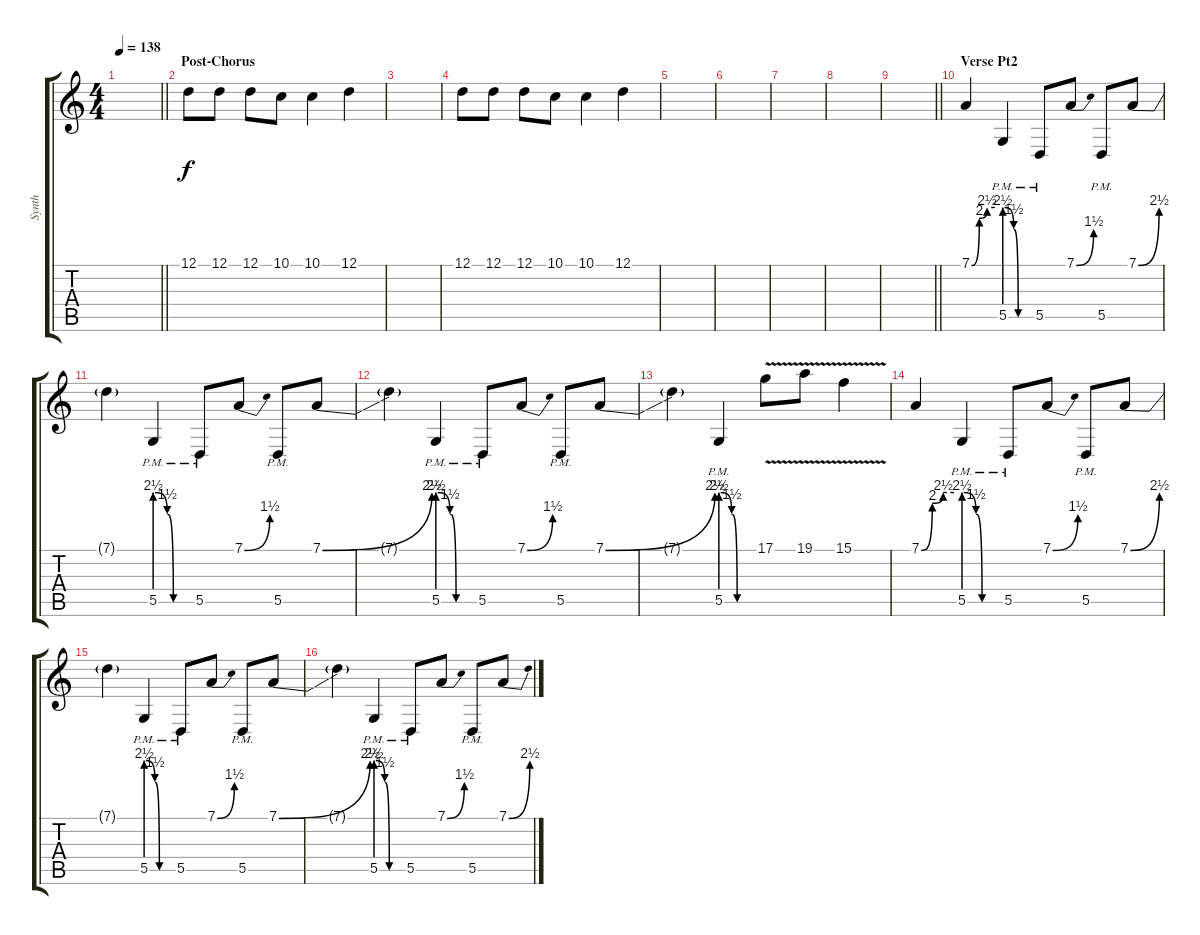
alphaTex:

\track ("Synth" "Synth") {instrument lead2sawtooth}
\staff {score tabs}
\tuning (D4 B3 G3 D3 A2 D2) {hide}
\ts (4 4)
\tempo 138
\clef g2
\barLineRight lightlight
\ks c
|
\section ("" "Post-Chorus")
12.1.8 12.1.8 12.1.8 10.1.8 10.1.4 12.1.4 |
|
12.1.8 12.1.8 12.1.8 10.1.8 10.1.4 12.1.4 |
|
|
|
|
\barLineRight lightlight
|
\section ("" "Verse Pt2")
7.1{be (custom 0 0 20 8 40 10 60 10)}.4 5.5{be (custom 0 10 20 6 30 0 60 0) pm}.4 5.5{pm}.8 7.1{be (bend 0 0 60 6)}.8 5.5{pm}.8 7.1{be (bend 0 0 60 10)}.8 |
7.1{t}.4 5.5{be (custom 0 10 20 6 30 0 60 0) pm}.4 5.5{pm}.8 7.1{be (bend 0 0 60 6)}.8 5.5{pm}.8 7.1{be (bend 0 0 60 10)}.8 |
7.1{t}.4 5.5{be (custom 0 10 20 6 30 0 60 0) pm}.4 5.5{pm}.8 7.1{be (bend 0 0 60 6)}.8 5.5{pm}.8 7.1{be (bend 0 0 60 10)}.8 |
7.1{t}.4 5.5{be (custom 0 10 20 6 30 0 60 0) pm}.4 17.1{v}.8 19.1{v}.8 15.1{v}.4 |
7.1{be (custom 0 0 20 8 40 10 60 10)}.4 5.5{be (custom 0 10 20 6 30 0 60 0) pm}.4 5.5{pm}.8 7.1{be (bend 0 0 60 6)}.8 5.5{pm}.8 7.1{be (bend 0 0 60 10)}.8 |
7.1{t}.4 5.5{be (custom 0 10 20 6 30 0 60 0) pm}.4 5.5{pm}.8 7.1{be (bend 0 0 60 6)}.8 5.5{pm}.8 7.1{be (bend 0 0 60 10)}.8 |
7.1{t}.4 5.5{be (custom 0 10 20 6 30 0 60 0) pm}.4 5.5{pm}.8 7.1{be (bend 0 0 60 6)}.8 5.5{pm}.8 7.1{be (bend 0 0 60 10)}.8
